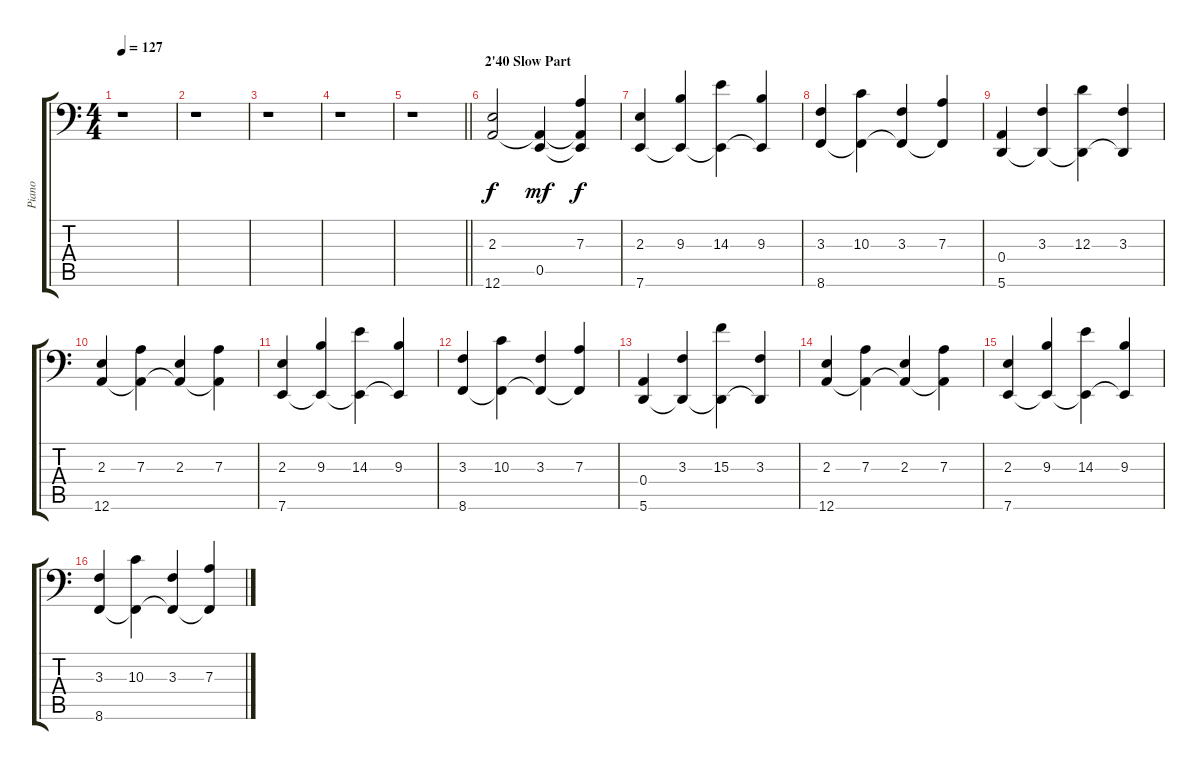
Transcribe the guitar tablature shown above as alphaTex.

\track ("Piano" "Piano") {instrument brightacousticpiano}
\staff {score tabs}
\tuning (B3 Gb3 D3 A2 E2 A1) {hide}
\ts (4 4)
\tempo 127
\clef f4
\ks c
r.1{dy mf} |
r.1 |
r.1 |
r.1 |
\barLineRight lightlight
r.1 |
\section ("" "2'40 Slow Part")
(2.3 12.6).2{dy f} (0.5 12.6{t}).4{dy mf} (7.3 0.5{t} 12.6{t}).4{dy f} |
(2.3 7.6).4 (9.3 7.6{t}).4 (14.3 7.6{t}).4 (9.3 7.6{t}).4 |
(3.3 8.6).4 (10.3 8.6{t}).4 (3.3 8.6{t}).4 (7.3 8.6{t}).4 |
(0.4 5.6).4 (3.3 5.6{t}).4 (12.3 5.6{t}).4 (3.3 5.6{t}).4 |
(2.3 12.6).4 (7.3 12.6{t}).4 (2.3 12.6{t}).4 (7.3 12.6{t}).4 |
(2.3 7.6).4 (9.3 7.6{t}).4 (14.3 7.6{t}).4 (9.3 7.6{t}).4 |
(3.3 8.6).4 (10.3 8.6{t}).4 (3.3 8.6{t}).4 (7.3 8.6{t}).4 |
(0.4 5.6).4 (3.3 5.6{t}).4 (15.3 5.6{t}).4 (3.3 5.6{t}).4 |
(2.3 12.6).4 (7.3 12.6{t}).4 (2.3 12.6{t}).4 (7.3 12.6{t}).4 |
(2.3 7.6).4 (9.3 7.6{t}).4 (14.3 7.6{t}).4 (9.3 7.6{t}).4 |
(3.3 8.6).4 (10.3 8.6{t}).4 (3.3 8.6{t}).4 (7.3 8.6{t}).4
